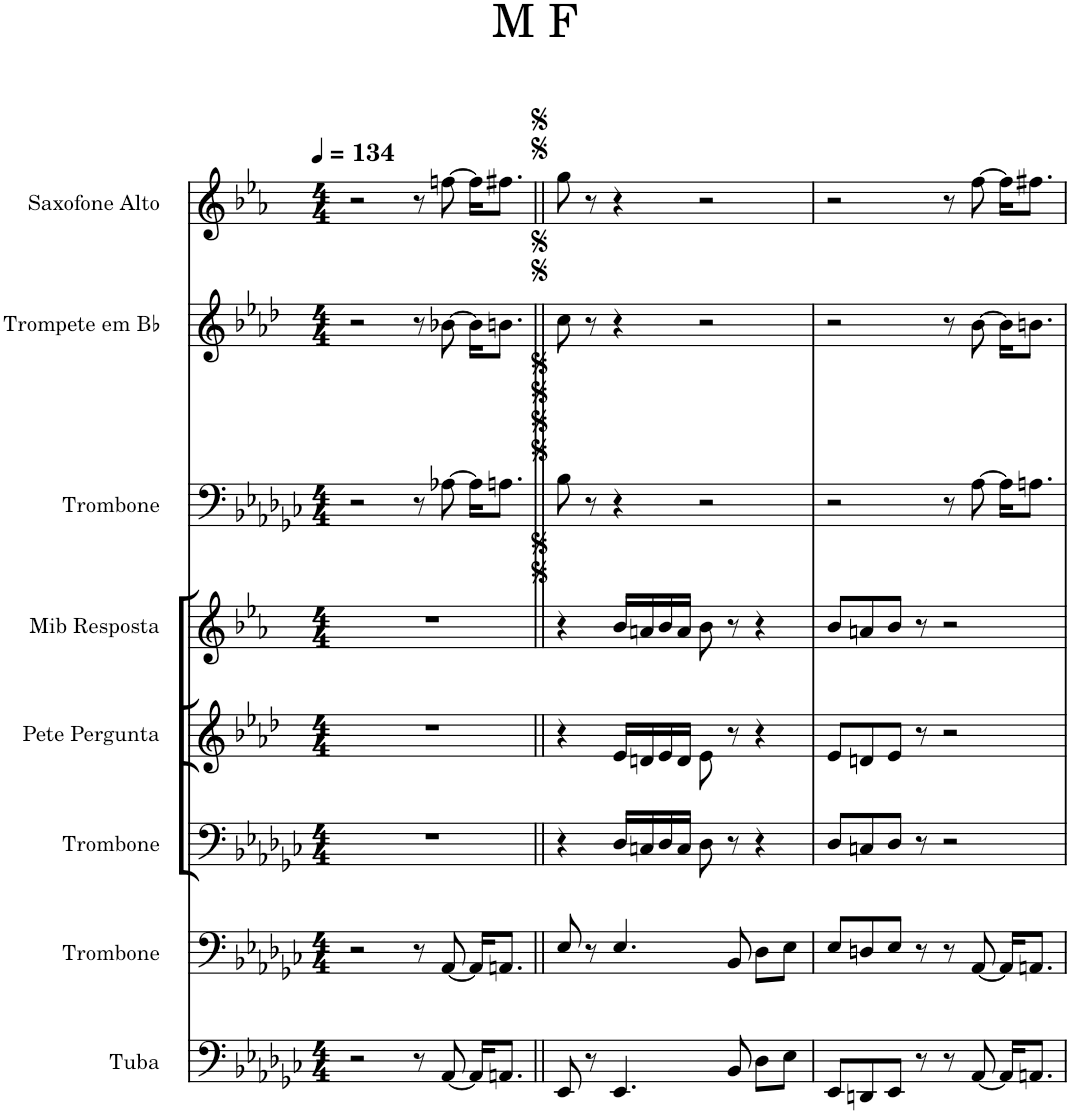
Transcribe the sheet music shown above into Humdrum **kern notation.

**kern	**kern	**kern	**kern	**kern	**kern	**kern	**kern
*part8	*part7	*part6	*part5	*part4	*part3	*part2	*part1
*staff8	*staff7	*staff6	*staff5	*staff4	*staff3	*staff2	*staff1
*I"Tuba	*I"Trombone	*I"Trombone	*I"Pete Pergunta	*I"Mib Resposta	*I"Trombone	*I"Trompete em Bb	*I"Saxofone Alto
*I'Tuba	*I'Tbn.	*I'Tbn.	*I'Pete	*I'Mib	*I'Tbn.	*I'Tpt. em Bb	*
*clefF4	*clefF4	*clefF4	*clefG2	*clefG2	*clefF4	*clefG2	*clefG2
*	*	*	*Trd1c2	*Trd5c9	*	*Trd1c2	*Trd5c9
*k[b-e-a-d-g-c-]	*k[b-e-a-d-g-c-]	*k[b-e-a-d-g-c-]	*k[b-e-a-d-]	*k[b-e-a-]	*k[b-e-a-d-g-c-]	*k[b-e-a-d-]	*k[b-e-a-]
*e-:	*e-:	*e-:	*f:	*c:	*e-:	*f:	*c:
*M4/4	*M4/4	*M4/4	*M4/4	*M4/4	*M4/4	*M4/4	*M4/4
*MM134	*MM134	*MM134	*MM134	*MM134	*MM134	*MM134	*MM134
=1	=1	=1	=1	=1	=1	=1	=1
2r	2r	1r	1r	1r	2r	2r	2r
8r	8r	.	.	.	8r	8r	8r
[8AA-/	[8AA-/	.	.	.	[8A-X\	[8b-X\	[8ffn\
16AA-/KL]	16AA-/KL]	.	.	.	16A-\KL]	16b-\KL]	16ff\KL]
8.AAn/J	8.AAn/J	.	.	.	8.An\J	8.bn\J	8.ff#X\J
=2||	=2||	=2||	=2||	=2||	=2||	=2||	=2||
8EE-/	8E-/	4r	4r	4r	8B-\	8cc\	8gg\
8r	8r	.	.	.	8r	8r	8r
4.EE-/	4.E-/	16D-/LL	16e-/LL	16b-/LL	4r	4r	4r
.	.	16Cn/	16dn/	16an/	.	.	.
.	.	16D-/	16e-/	16b-/	.	.	.
.	.	16C/JJ	16d/JJ	16a/JJ	.	.	.
.	.	8D-\	8e-\	8b-\	2r	2r	2r
8BB-/	8BB-/	8r	8r	8r	.	.	.
8D-\L	8D-\L	4r	4r	4r	.	.	.
8E-\J	8E-\J	.	.	.	.	.	.
=3	=3	=3	=3	=3	=3	=3	=3
8EE-/L	8E-/L	8D-/L	8e-/L	8b-/L	2r	2r	2r
8DDn/	8Dn/	8Cn/	8dn/	8an/	.	.	.
8EE-/J	8E-/J	8D-/J	8e-/J	8b-/J	.	.	.
8r	8r	8r	8r	8r	.	.	.
8r	8r	2r	2r	2r	8r	8r	8r
[8AA-/	[8AA-/	.	.	.	[8A-\	[8b-\	[8ff\
16AA-/KL]	16AA-/KL]	.	.	.	16A-\KL]	16b-\KL]	16ff\KL]
8.AAn/J	8.AAn/J	.	.	.	8.An\J	8.bn\J	8.ff#X\J
=	=	=	=	=	=	=	=
*-	*-	*-	*-	*-	*-	*-	*-
